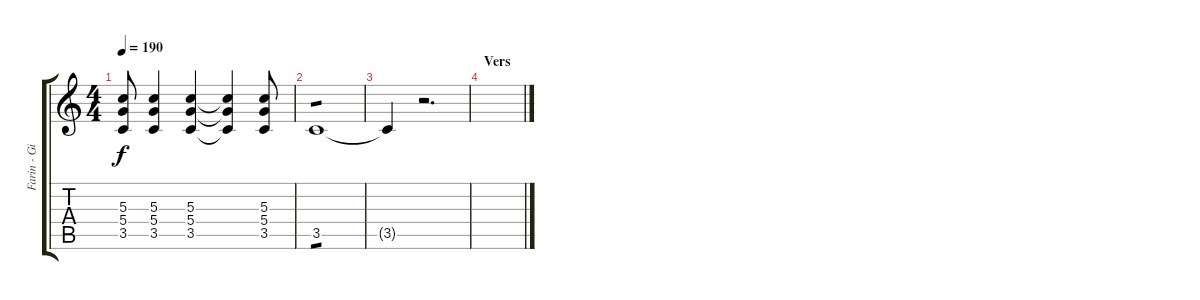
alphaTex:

\track ("Farin - Gitarre 2" "Farin - Gi") {instrument distortionguitar}
\staff {score tabs}
\tuning (E4 B3 G3 D3 A2 E2) {hide}
\ts (4 4)
\tempo 190
\clef g2
\ks c
(5.3 5.4 3.5).8{dy f} (5.3 5.4 3.5).4 (5.3 5.4 3.5).4 (5.3{t} 5.4{t} 3.5{t}).4 (5.3 5.4 3.5).8 |
3.5.1{tp 1} |
3.5{t}.4 r.2{d} |
\section ("" "Vers")
